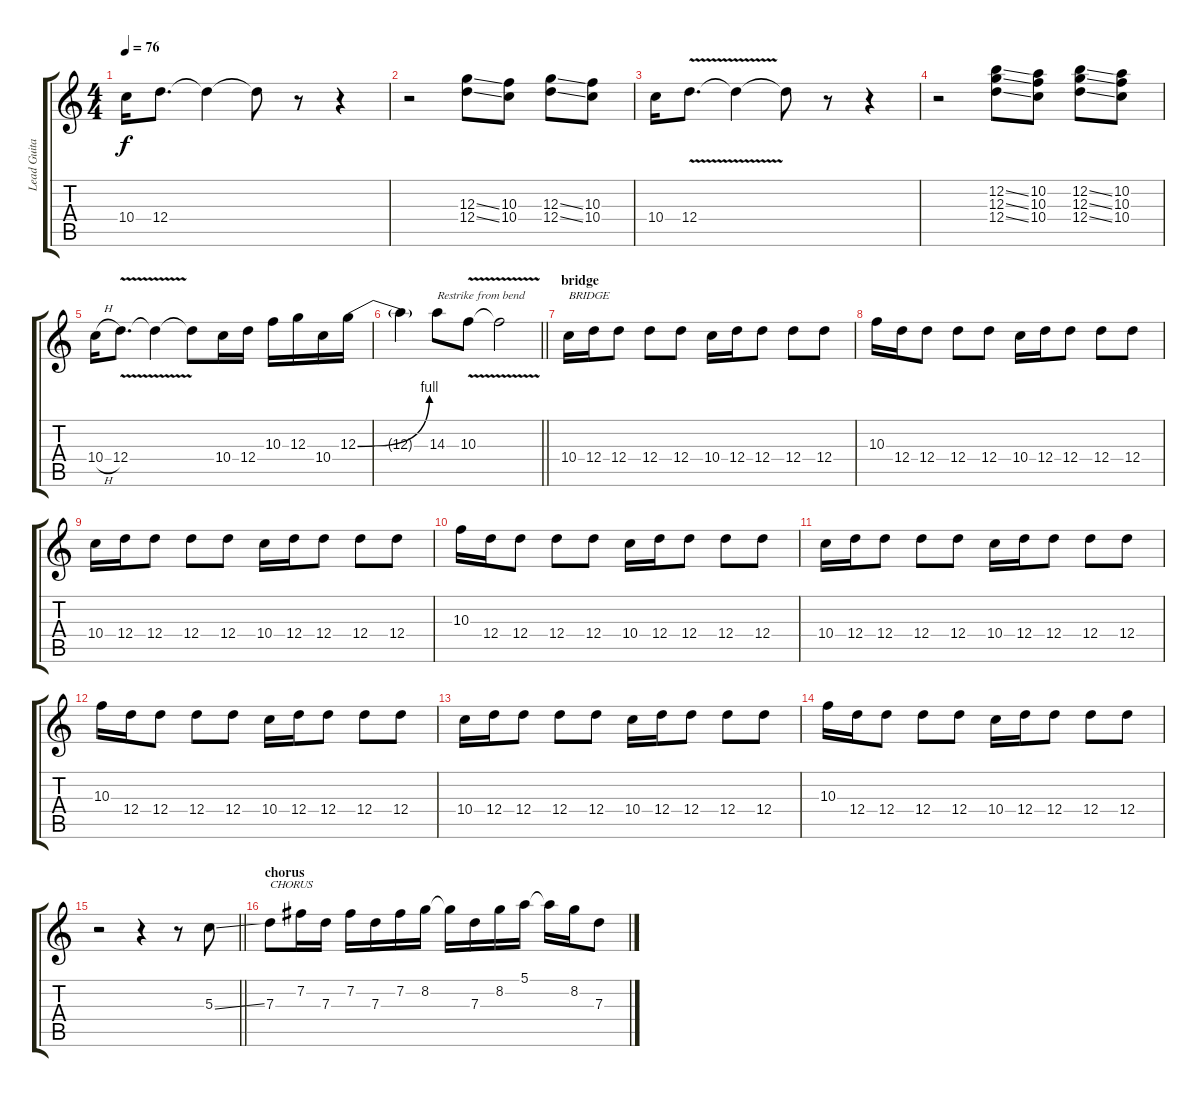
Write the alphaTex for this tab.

\track ("Lead Guitar (2&5)" "Lead Guita") {instrument electricguitarjazz}
\staff {score tabs}
\tuning (E4 B3 G3 D3 A2 E2) {hide}
\ts (4 4)
\tempo 76
\clef g2
\ks c
10.4.16{dy f} 12.4.8{d} 12.4{t}.4 12.4{t}.8 r.8 r.4 |
r.2 (12.3{ss} 12.4{ss}).8 (10.3 10.4).8 (12.3{ss} 12.4{ss}).8 (10.3 10.4).8 |
10.4.16 12.4{v}.8{d} 12.4{t}.4 12.4{t}.8 r.8 r.4 |
r.2 (12.2{ss} 12.3{ss} 12.4{ss}).8 (10.2 10.3 10.4).8 (12.2{ss} 12.3{ss} 12.4{ss}).8 (10.2 10.3 10.4).8 |
10.4{h}.16 12.4{v}.8{d} 12.4{t}.4 12.4{t}.8 10.4.16 12.4.16 10.3.16 12.3.16 10.4.16 12.3{be (bend 0 0 60 4)}.16 |
\barLineRight lightlight
12.3{t}.4 14.3.8{txt "Restrike from bend"} 10.3{v}.8 10.3{t}.2 |
\section ("" "bridge")
10.4.16{txt "BRIDGE"} 12.4.16 12.4.8 12.4.8 12.4.8 10.4.16 12.4.16 12.4.8 12.4.8 12.4.8 |
10.3.16 12.4.16 12.4.8 12.4.8 12.4.8 10.4.16 12.4.16 12.4.8 12.4.8 12.4.8 |
10.4.16 12.4.16 12.4.8 12.4.8 12.4.8 10.4.16 12.4.16 12.4.8 12.4.8 12.4.8 |
10.3.16 12.4.16 12.4.8 12.4.8 12.4.8 10.4.16 12.4.16 12.4.8 12.4.8 12.4.8 |
10.4.16 12.4.16 12.4.8 12.4.8 12.4.8 10.4.16 12.4.16 12.4.8 12.4.8 12.4.8 |
10.3.16 12.4.16 12.4.8 12.4.8 12.4.8 10.4.16 12.4.16 12.4.8 12.4.8 12.4.8 |
10.4.16 12.4.16 12.4.8 12.4.8 12.4.8 10.4.16 12.4.16 12.4.8 12.4.8 12.4.8 |
10.3.16 12.4.16 12.4.8 12.4.8 12.4.8 10.4.16 12.4.16 12.4.8 12.4.8 12.4.8 |
\barLineRight lightlight
r.2 r.4 r.8 5.3{ss}.8 |
\section ("" "chorus")
7.3.8{txt "CHORUS"} 7.2.16 7.3.16 7.2.16 7.3.16 7.2.16 8.2.16 8.2{t}.16 7.3.16 8.2.16 5.1.16 5.1{t}.16 8.2.16 7.3{ss}.8
